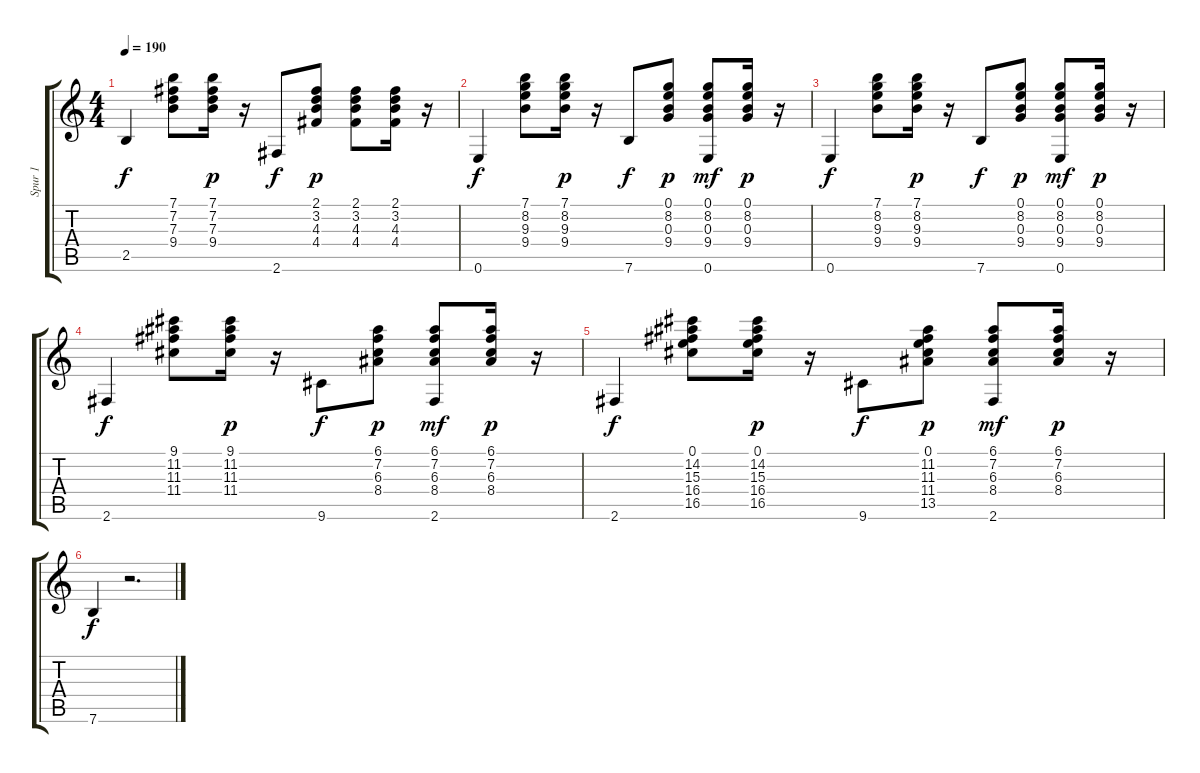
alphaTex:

\track ("Spur 1" "Spur 1") {instrument acousticguitarsteel}
\staff {score tabs}
\tuning (E4 B3 G3 D3 A2 E2) {hide}
\ts (4 4)
\tempo 190
\clef g2
\ks c
2.5.4{dy f} (7.1 7.2 7.3 9.4).8 (7.1 7.2 7.3 9.4).16{dy p} r.16 2.6.8{dy f} (2.1 3.2 4.3 4.4).8{dy p} (2.1 3.2 4.3 4.4).8 (2.1 3.2 4.3 4.4).16 r.16 |
0.6.4{dy f} (7.1 8.2 9.3 9.4).8 (7.1 8.2 9.3 9.4).16{dy p} r.16 7.6.8{dy f} (0.1 8.2 0.3 9.4).8{dy p} (0.1 8.2 0.3 9.4 0.6).8{dy mf} (0.1 8.2 0.3 9.4).16{dy p} r.16 |
0.6.4{dy f} (7.1 8.2 9.3 9.4).8 (7.1 8.2 9.3 9.4).16{dy p} r.16 7.6.8{dy f} (0.1 8.2 0.3 9.4).8{dy p} (0.1 8.2 0.3 9.4 0.6).8{dy mf} (0.1 8.2 0.3 9.4).16{dy p} r.16 |
2.6.4{dy f} (9.1 11.2 11.3 11.4).8 (9.1 11.2 11.3 11.4).16{dy p} r.16 9.6.8{dy f} (6.1 7.2 6.3 8.4).8{dy p} (6.1 7.2 6.3 8.4 2.6).8{dy mf} (6.1 7.2 6.3 8.4).16{dy p} r.16 |
2.6.4{dy f} (0.1 14.2 15.3 16.4 16.5).8 (0.1 14.2 15.3 16.4 16.5).16{dy p} r.16 9.6.8{dy f} (0.1 11.2 11.3 11.4 13.5).8{dy p} (6.1 7.2 6.3 8.4 2.6).8{dy mf} (6.1 7.2 6.3 8.4).16{dy p} r.16 |
7.6.4{dy f} r.2{d}
